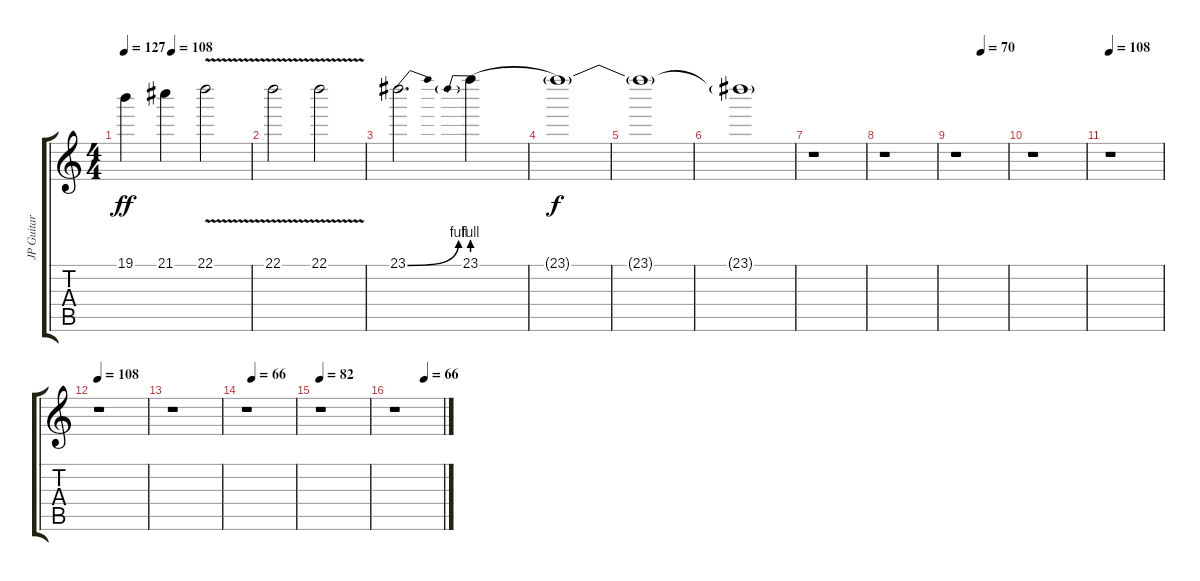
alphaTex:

\track ("JP Guitar 1" "JP Guitar ") {instrument distortionguitar}
\staff {score tabs}
\tuning (E4 B3 G3 D3 A2 E2) {hide}
\ts (4 4)
\tempo 127
\tempo (108 0.375)
\clef g2
\ks c
19.1.4{dy ff} 21.1.4 22.1{v}.2 |
22.1{v}.2 22.1{v}.2 |
23.1{be (bend 0 0 60 4)}.2{d} 23.1{be (prebend 0 4 60 4)}.4 |
23.1{t}.1{dy f} |
23.1{t}.1{volume 1} |
23.1{t}.1 |
r.1 |
r.1 |
\tempo (70 0.5)
r.1 |
r.1 |
\tempo 108
r.1 |
\tempo 108
r.1 |
r.1 |
\tempo (66 0.125)
r.1 |
\tempo 82
r.1 |
\tempo (66 0.625)
r.1
